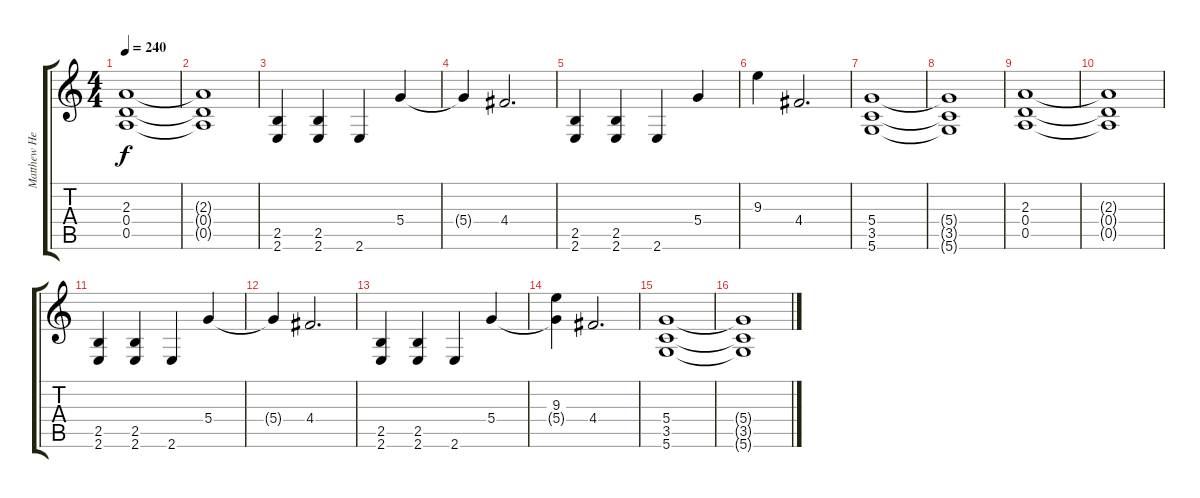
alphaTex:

\track ("Matthew Heafy" "Matthew He") {instrument distortionguitar}
\staff {score tabs}
\tuning (E4 B3 G3 D3 A2 D2) {hide}
\ts (4 4)
\tempo 240
\clef g2
\ks c
(2.3 0.4 0.5).1{dy f} |
(2.3{t} 0.4{t} 0.5{t}).1 |
(2.5 2.6).4 (2.5 2.6).4 2.6.4 5.4.4 |
5.4{t}.4 4.4.2{d} |
(2.5 2.6).4 (2.5 2.6).4 2.6.4 5.4.4 |
9.3.4 4.4.2{d} |
(5.4 3.5 5.6).1 |
(5.4{t} 3.5{t} 5.6{t}).1 |
(2.3 0.4 0.5).1 |
(2.3{t} 0.4{t} 0.5{t}).1 |
(2.5 2.6).4 (2.5 2.6).4 2.6.4 5.4.4 |
5.4{t}.4 4.4.2{d} |
(2.5 2.6).4 (2.5 2.6).4 2.6.4 5.4.4 |
(9.3 5.4{t}).4 4.4.2{d} |
(5.4 3.5 5.6).1 |
(5.4{t} 3.5{t} 5.6{t}).1
